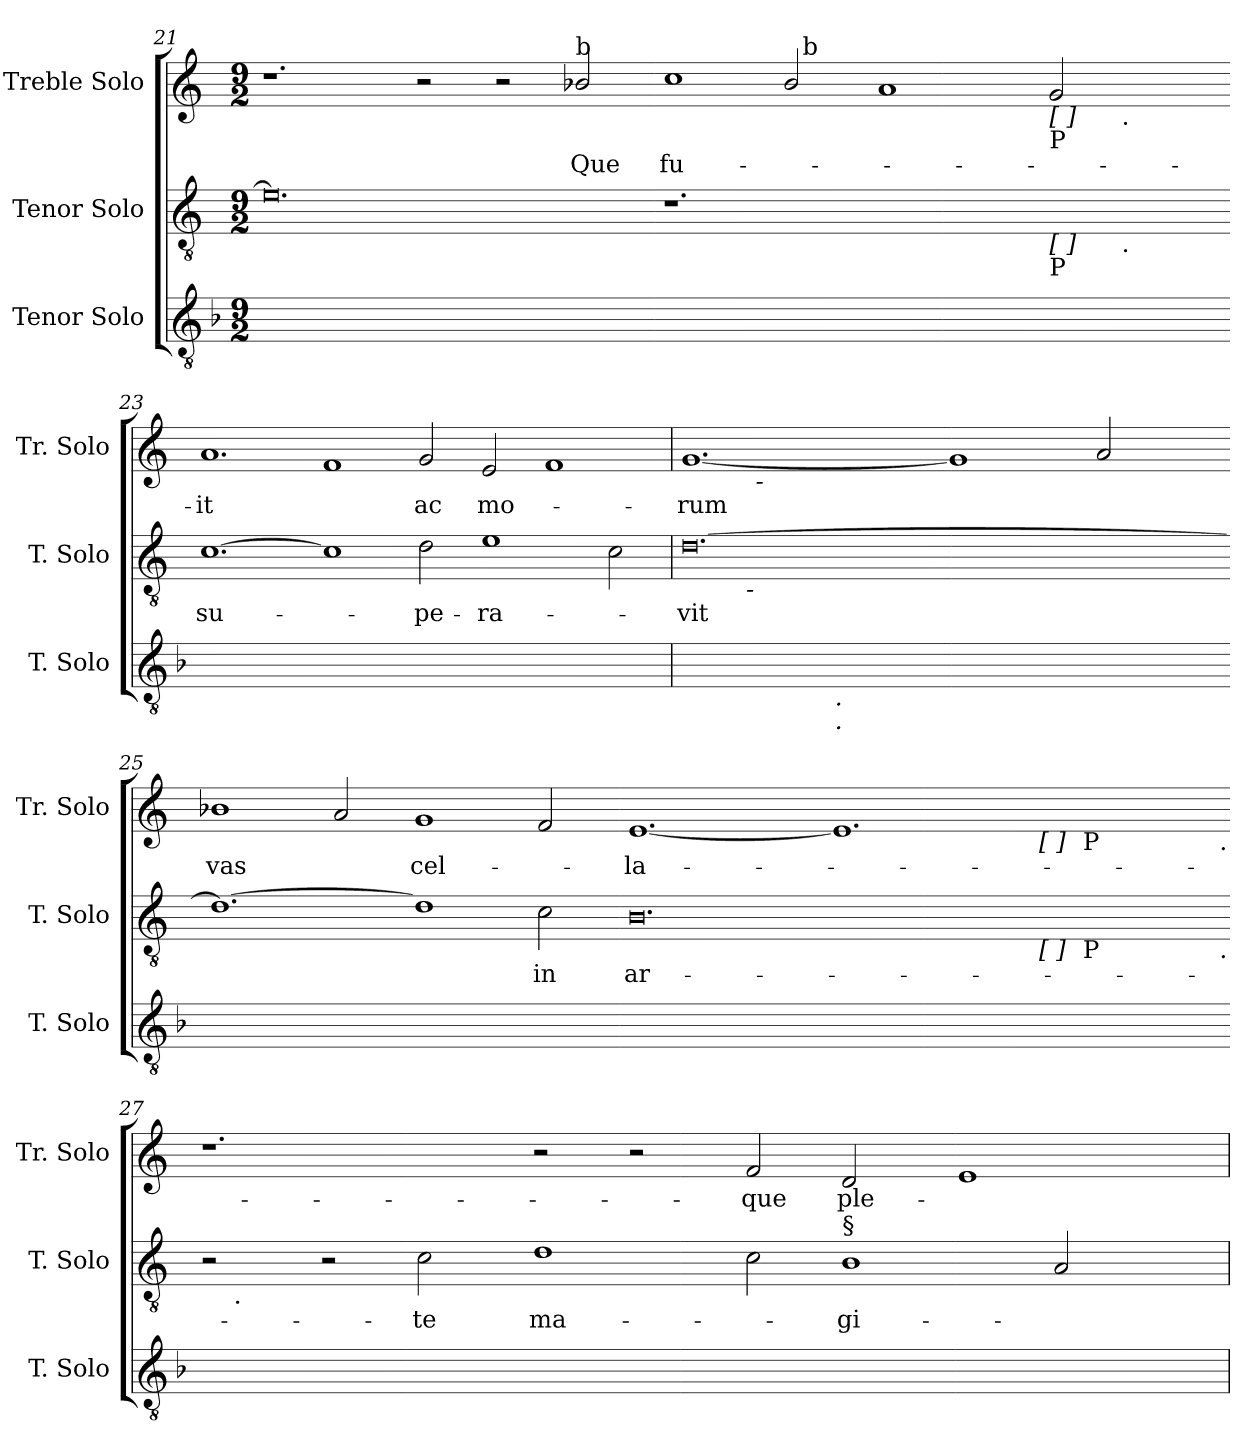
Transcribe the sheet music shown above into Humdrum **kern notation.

**kern	**kern	**text	**kern	**text
*part3	*part2	*part2	*part1	*part1
*staff3	*staff2	*staff2	*staff1	*staff1
*I"Tenor Solo	*I"Tenor Solo	*	*I"Treble Solo	*
*I'T. Solo	*I'T. Solo	*	*I'Tr. Solo	*
*clefGv2	*clefGv2	*	*clefG2	*
*ITrd7c12	*ITrd7c12	*	*	*
*k[b-]	*k[]	*	*k[]	*
*F:	*C:	*	*C:	*
*M9/2	*M9/2	*	*M9/2	*
=21	=21	=21	=21	=21
1.AAiyy_<	0.Ei]	.	1.r	.
1.AAiyy_<	.	.	2r	.
.	.	.	2r	.
!	!	!	!LO:TX:a:t=b	!
!	!	!	!	!LO:LY:b:color=#000000
.	.	.	2b-i/	Que
=22-	=22-	=22-	=22-	=22-
!	!	!	!	!LO:LY:b:color=#000000
*	*^	*	*^	*
*	*	*^	*	*	*^	*
1.AAiyy_<	1.r	1ryy	1ryy	.	1cci	1ryy	1ryy	fu-
.	.	1.ryy	1ryy	.	2b-i/	32ryy	1ryy	.
.	.	.	.	.	.	256ryy	.	.
!	!	!	!	!	!	!LO:TX:a:t=b	!	!
.	.	.	.	.	.	1ryy	.	.
1.AAiyy_<	1.ryy	.	.	.	1ai	.	.	.
.	.	.	2ryy	.	.	.	2ryy	.
.	.	.	.	.	.	2ryy	.	.
!	!	!	!	!	!LO:TX:b:t=[ ]	!	!	!
!	!	!	!	!	!LO:TX:b:t=P	!	!	!
!	!	!LO:TX:b:t=[ ]	!	!	!	!	!	!
!	!	!LO:TX:b:t=P	!	!	!	!	!	!
.	.	2ryy	8ryy	.	2gi/	.	8ryy	.
.	.	.	.	.	.	4ryy	.	.
.	.	.	32ryy	.	.	.	32ryy	.
.	.	.	64...ryy	.	.	.	64...ryy	.
!	!	!	!	!	!	!	!LO:TX:b:t=.	!
!	!	!	!LO:TX:b:t=.	!	!	!	!	!
.	.	.	4ryy	.	.	.	4ryy	.
.	.	.	.	.	.	8ryy	.	.
.	.	.	.	.	.	16ryy	.	.
.	.	.	16ryy	.	.	.	16ryy	.
.	.	.	.	.	.	64..ryy	.	.
.	.	.	512ryy	.	.	.	512ryy	.
*	*v	*v	*v	*	*	*	*	*
*	*	*	*v	*v	*v	*
=23-	=23-	=23-	=23-	=23-
*	*^	*	*^	*
*	*	*^	*	*	*^	*
!	!	!	!	!LO:LY:b:color=#000000	!	!	!	!
*	*v	*v	*v	*	*	*	*	*
*	*	*	*v	*v	*v	*
*	*^	*	*^	*
*	*	*^	*	*	*^	*
!	!	!	!	!	!	!	!	!LO:LY:b:color=#000000
*	*v	*v	*v	*	*	*	*	*
*	*	*	*v	*v	*v	*
1.AAiyy_<	[>1.Ci	su-	1.ai	-it
1.AAiyy_<	1Ci]	.	1fi	.
!	!	!LO:LY:b:color=#000000	!	!
!	!	!	!	!LO:LY:b:color=#000000
.	2Di\	-pe-	2gi/	ac
!	!	!LO:LY:b:color=#000000	!	!
!	!	!	!	!LO:LY:b:color=#000000
1.AAiyy]	1Ei	-ra-	2ei/	mo-
.	.	.	1fi	.
.	2Ci\	.	.	.
!!LO:LB:g=z
=24	=24	=24	=24	=24
!	!	!LO:LY:b:color=#000000	!	!
!	!	!	!LO:TX:b:t=[ ]	!
!	!	!	!LO:TX:b:t=Ë	!
!	!LO:TX:b:t=[ ]	!	!	!
!	!LO:TX:b:t=Ë	!	!	!
!	!	!	!	!LO:LY:b:color=#000000
*^	*^	*	*^	*
[<1.GGiyy	2ryy	[>0.Di	4ryy	-vit	[<1.gi	4ryy	-rum
.	.	.	32ryy	.	.	16ryy	.
.	.	.	64ryy	.	.	.	.
.	.	.	256ryy	.	.	.	.
!	!	!	!LO:TX:b:i:t=-	!	!	!	!
.	.	.	1ryy	.	.	.	.
.	.	.	.	.	.	256ryy	.
!	!	!	!	!	!	!LO:TX:b:i:t=-	!
.	.	.	.	.	.	1ryy	.
.	8ryy	.	.	.	.	.	.
.	32ryy	.	.	.	.	.	.
.	128ryy	.	.	.	.	.	.
.	512ryy	.	.	.	.	.	.
!	!LO:TX:b:i:t=.	!	!	!	!	!	!
!	!LO:TX:b:i:t=.	!	!	!	!	!	!
.	1ryy	.	.	.	.	.	.
.	.	.	1ryy	.	.	.	.
.	.	.	.	.	.	1ryy	.
1.GGiyy_<	.	.	.	.	1gi]	.	.
.	1ryy	.	.	.	.	.	.
.	.	.	2ryy	.	.	.	.
.	.	.	.	.	.	2ryy	.
.	.	.	.	.	2ai/	.	.
.	4ryy	.	.	.	.	.	.
.	.	.	8ryy	.	.	.	.
.	.	.	.	.	.	8ryy	.
.	16ryy	.	.	.	.	.	.
.	.	.	16ryy	.	.	.	.
.	.	.	.	.	.	32...ryy	.
.	64ryy	.	.	.	.	.	.
.	.	.	128.ryy	.	.	.	.
.	256.ryy	.	.	.	.	.	.
*v	*v	*	*	*	*v	*v	*
*	*v	*v	*	*	*
=25-	=25-	=25-	=25-	=25-
*^	*^	*	*^	*
!	!	!	!	!	!LO:TX:a:t=b	!	!
!	!	!	!	!	!	!	!LO:LY:b:color=#000000
*v	*v	*	*	*	*v	*v	*
*	*v	*v	*	*	*
1.GGiyy_<	1.Di_>	.	1b-i	vas
.	.	.	2ai/	.
!	!	!	!	!LO:LY:b:color=#000000
1.GGiyy_<	1Di]	.	1gi	cel-
!	!	!LO:LY:b:color=#000000	!	!
.	2Ci\	in	2fi/	.
=26-	=26-	=26-	=26-	=26-
!	!	!LO:LY:b:color=#000000	!	!
!	!LO:TX:a:t=§	!	!	!
!	!	!	!	!LO:LY:b:color=#000000
*	*^	*	*^	*
*	*	*^	*	*	*^	*
*	*	*	*^	*	*	*	*^	*
1.GGiyy_<	0.BBi	1ryy	1ryy	1ryy	ar-	[<1.ei	1ryy	1ryy	1ryy	-la-
.	.	1ryy	1ryy	1ryy	.	.	1ryy	1ryy	1ryy	.
1.GGiyy_<	.	.	.	.	.	1.ei]	.	.	.	.
.	.	2ryy	2ryy	2ryy	.	.	2ryy	2ryy	2ryy	.
.	.	16ryy	8ryy	4ryy	.	.	16ryy	8ryy	4ryy	.
.	.	32ryy	.	.	.	.	32ryy	.	.	.
.	.	256.ryy	.	.	.	.	256.ryy	.	.	.
!	!	!	!	!	!	!	!LO:TX:b:t=[ ]	!	!	!
!	!	!LO:TX:b:t=[ ]	!	!	!	!	!	!	!	!
.	.	4ryy	.	.	.	.	4ryy	.	.	.
.	.	.	16ryy	.	.	.	.	16ryy	.	.
.	.	.	128ryy	.	.	.	.	128ryy	.	.
.	.	.	1024ryy	.	.	.	.	1024ryy	.	.
!	!	!	!	!	!	!	!	!LO:TX:b:t=P	!	!
!	!	!	!LO:TX:b:t=P	!	!	!	!	!	!	!
.	.	.	4ryy	.	.	.	.	4ryy	.	.
.	.	.	.	8ryy	.	.	.	.	8ryy	.
.	.	8ryy	.	.	.	.	8ryy	.	.	.
.	.	.	.	16ryy	.	.	.	.	16ryy	.
.	.	.	.	32ryy	.	.	.	.	32ryy	.
.	.	.	32ryy	.	.	.	.	32ryy	.	.
.	.	.	.	64ryy	.	.	.	.	64ryy	.
.	.	64ryy	.	.	.	.	64ryy	.	.	.
.	.	.	64ryy	.	.	.	.	64ryy	.	.
.	.	.	.	128...ryy	.	.	.	.	128...ryy	.
.	.	128ryy	.	.	.	.	128ryy	.	.	.
.	.	.	256..ryy	.	.	.	.	256..ryy	.	.
.	.	512ryy	.	.	.	.	512ryy	.	.	.
!	!	!	!	!	!	!	!	!	!LO:TX:b:t=.	!
!	!	!	!	!LO:TX:b:t=.	!	!	!	!	!	!
.	.	.	.	1024ryy	.	.	.	.	1024ryy	.
*	*	*v	*v	*v	*	*	*	*	*	*
*	*	*	*	*v	*v	*v	*v	*
=27-	=27-	=27-	=27-	=27-	=27-
1.GGiyy_<	2r	16ryy	.	1.r	.
.	.	512.ryy	.	.	.
!	!	!LO:TX:b:t=.	!	!	!
.	.	1ryy	.	.	.
.	2r	.	.	.	.
!	!	!	!LO:LY:b:color=#000000	!	!
.	2Ci\	.	-te	.	.
.	.	1ryy	.	.	.
!	!	!	!LO:LY:b:color=#000000	!	!
1.GGiyy_<	1Di	.	ma-	2r	.
.	.	.	.	2r	.
.	.	1ryy	.	.	.
!	!	!	!	!	!LO:LY:b:color=#000000
.	2Ci\	.	.	2fi/	-que
!	!	!	!LO:LY:b:color=#000000	!	!
!	!LO:TX:a:t=§	!	!	!	!
!	!	!	!	!	!LO:LY:b:color=#000000
1.GGiyy]	1BBi	.	-gi-	2di/	ple-
.	.	1ryy	.	.	.
.	.	.	.	1ei	.
.	2AAi/	.	.	.	.
.	.	4ryy	.	.	.
.	.	8ryy	.	.	.
.	.	32ryy	.	.	.
.	.	64ryy	.	.	.
.	.	128ryy	.	.	.
.	.	256ryy	.	.	.
.	.	1024ryy	.	.	.
*	*v	*v	*	*	*
=	=	=	=	=
*-	*-	*-	*-	*-
